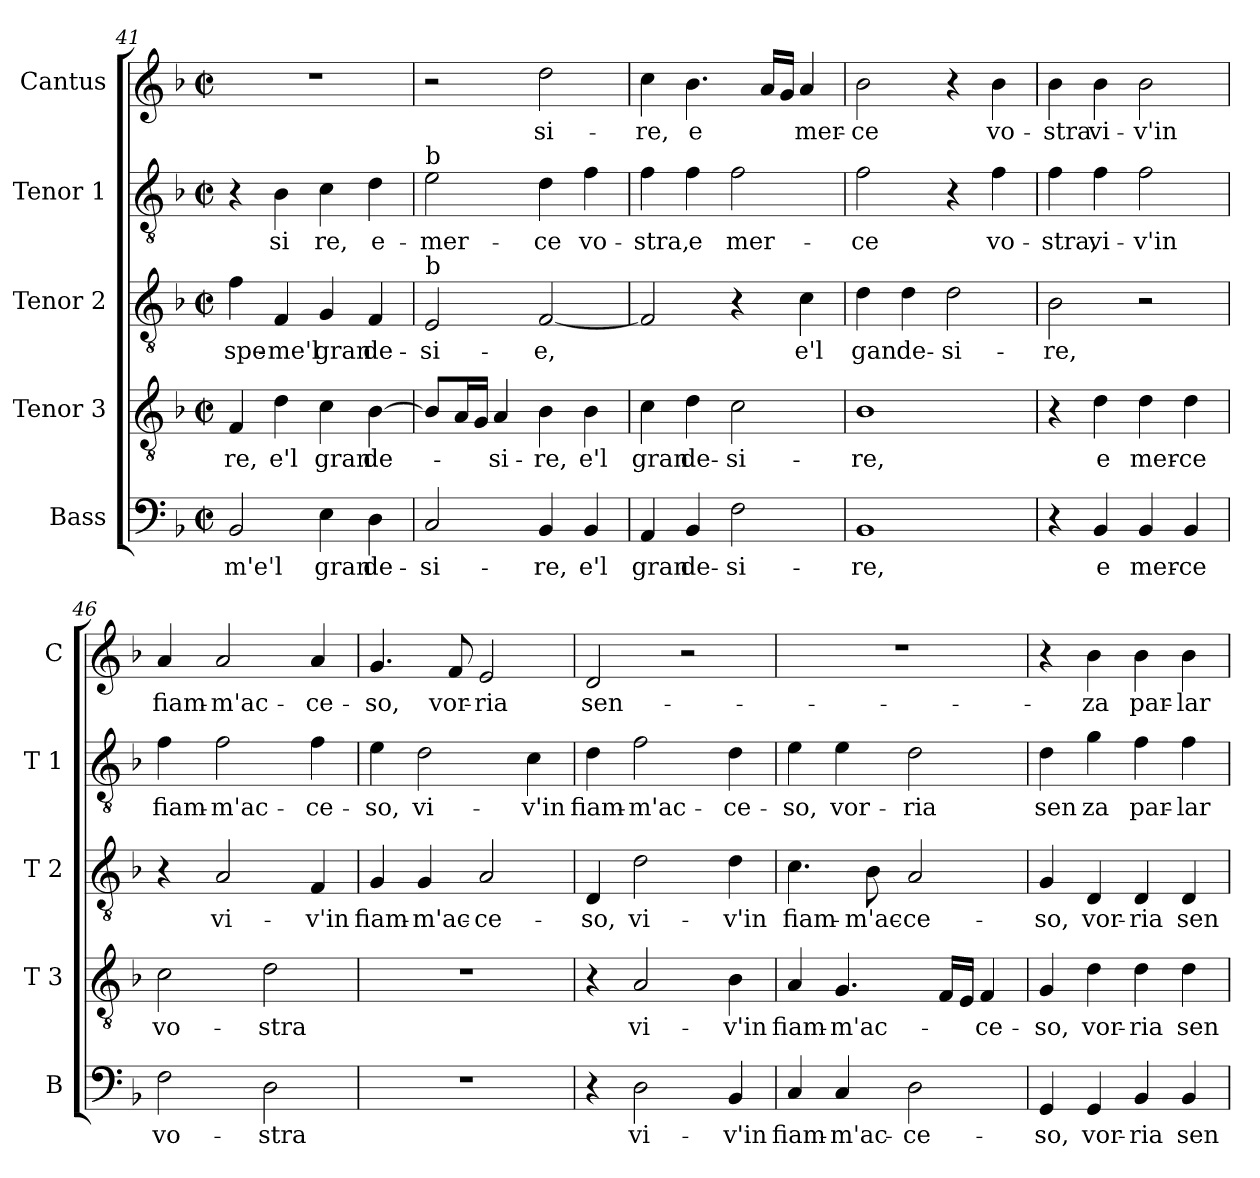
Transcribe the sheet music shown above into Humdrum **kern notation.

**kern	**text	**kern	**text	**kern	**text	**kern	**text	**kern	**text
*part5	*part5	*part4	*part4	*part3	*part3	*part2	*part2	*part1	*part1
*staff5	*staff5	*staff4	*staff4	*staff3	*staff3	*staff2	*staff2	*staff1	*staff1
*I"Bass	*	*I"Tenor 3	*	*I"Tenor 2	*	*I"Tenor 1	*	*I"Cantus	*
*I'B	*	*I'T 3	*	*I'T 2	*	*I'T 1	*	*I'C	*
!!LO:PB:g=z
*clefF4	*	*clefGv2	*	*clefGv2	*	*clefGv2	*	*clefG2	*
*k[b-]	*	*k[b-]	*	*k[b-]	*	*k[b-]	*	*k[b-]	*
*F:	*	*F:	*	*F:	*	*F:	*	*F:	*
*M2/2	*	*M2/2	*	*M2/2	*	*M2/2	*	*M2/2	*
*met(c|)	*	*met(c|)	*	*met(c|)	*	*met(c|)	*	*met(c|)	*
=41	=41	=41	=41	=41	=41	=41	=41	=41	=41
2BB-/	-m'e'l	4F/	-re,	4f\	spe-	4r	.	1r	.
.	.	4d\	e'l	4F/	-me'l	4B-\	-si	.	.
4E\	gran	4c\	gran	4G/	gran	4c\	re,	.	.
4D\	de-	[4B-\	de-	4F/	de-	4d\	e-	.	.
=42	=42	=42	=42	=42	=42	=42	=42	=42	=42
!	!	!	!	!	!	!LO:TX:a:t=b	!	!	!
!	!	!	!	!LO:TX:a:t=b	!	!	!	!	!
2C/	-si-	8B-/L]	.	2E/	-si-	2e\	-mer-	2r	.
.	.	16A/L	.	.	.	.	.	.	.
.	.	16G/JJ	.	.	.	.	.	.	.
.	.	4A/	-si-	.	.	.	.	.	.
4BB-/	-re,	4B-\	-re,	[2F/	-e,	4d\	-ce	2dd\	-si-
4BB-/	e'l	4B-\	e'l	.	.	4f\	vo-	.	.
=43	=43	=43	=43	=43	=43	=43	=43	=43	=43
4AA/	gran	4c\	gran	2F/]	.	4f\	-stra,	4cc\	-re,
4BB-/	de-	4d\	de-	.	.	4f\	e	4.b-\	e
2F\	-si-	2c\	-si-	4r	.	2f\	mer-	.	.
.	.	.	.	.	.	.	.	16a/LL	.
.	.	.	.	.	.	.	.	16g/JJ	.
.	.	.	.	4c\	e'l	.	.	4a/	mer-
=44	=44	=44	=44	=44	=44	=44	=44	=44	=44
1BB-	-re,	1B-	-re,	4d\	gan	2f\	-ce	2b-\	-ce
.	.	.	.	4d\	de-	.	.	.	.
.	.	.	.	2d\	-si-	4r	.	4r	.
.	.	.	.	.	.	4f\	vo-	4b-\	vo-
=45	=45	=45	=45	=45	=45	=45	=45	=45	=45
4r	.	4r	.	2B-\	-re,	4f\	-stra,	4b-\	-stra
4BB-/	e	4d\	e	.	.	4f\	vi-	4b-\	vi-
4BB-/	mer-	4d\	mer-	2r	.	2f\	-v'in	2b-\	-v'in
4BB-/	-ce	4d\	-ce	.	.	.	.	.	.
!!LO:LB:g=z
=46	=46	=46	=46	=46	=46	=46	=46	=46	=46
2F\	vo-	2c\	vo-	4r	.	4f\	fiam-	4a/	fiam-
.	.	.	.	2A/	vi-	2f\	-m'ac-	2a/	-m'ac-
2D\	-stra	2d\	-stra	.	.	.	.	.	.
.	.	.	.	4F/	-v'in	4f\	-ce-	4a/	-ce-
=47	=47	=47	=47	=47	=47	=47	=47	=47	=47
1r	.	1r	.	4G/	fiam-	4e\	-so,	4.g/	-so,
.	.	.	.	4G/	-m'ac-	2d\	vi-	.	.
.	.	.	.	.	.	.	.	8f/	vor-
.	.	.	.	2A/	-ce-	.	.	2e/	-ria
.	.	.	.	.	.	4c\	-v'in	.	.
=48	=48	=48	=48	=48	=48	=48	=48	=48	=48
4r	.	4r	.	4D/	-so,	4d\	fiam-	2d/	sen-
2D\	vi-	2A/	vi-	2d\	vi-	2f\	-m'ac-	.	.
.	.	.	.	.	.	.	.	2r	.
4BB-/	-v'in	4B-\	-v'in	4d\	-v'in	4d\	-ce-	.	.
=49	=49	=49	=49	=49	=49	=49	=49	=49	=49
4C/	fiam-	4A/	fiam-	4.c\	fiam-	4e\	-so,	1r	.
4C/	-m'ac-	4.G/	-m'ac-	.	.	4e\	vor-	.	.
.	.	.	.	8B-\	-m'ac-	.	.	.	.
2D\	-ce-	.	.	2A/	-ce-	2d\	-ria	.	.
.	.	16F/LL	.	.	.	.	.	.	.
.	.	16E/JJ	.	.	.	.	.	.	.
.	.	4F/	-ce-	.	.	.	.	.	.
=50	=50	=50	=50	=50	=50	=50	=50	=50	=50
4GG/	-so,	4G/	-so,	4G/	-so,	4d\	sen	4r	.
4GG/	vor-	4d\	vor-	4D/	vor-	4g\	za	4b-\	-za
4BB-/	-ria	4d\	-ria	4D/	-ria	4f\	par-	4b-\	par-
4BB-/	sen-	4d\	sen-	4D/	sen-	4f\	-lar	4b-\	-lar
=	=	=	=	=	=	=	=	=	=
*-	*-	*-	*-	*-	*-	*-	*-	*-	*-
